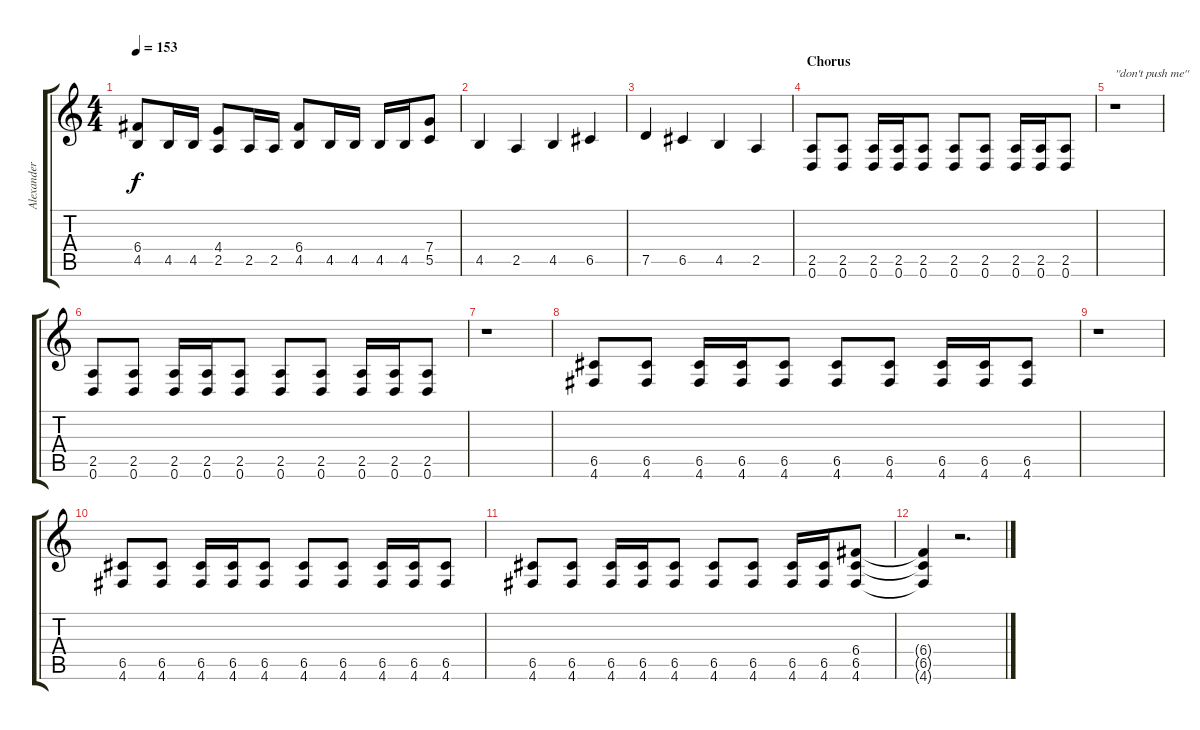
\track ("Alexander" "Alexander") {instrument distortionguitar}
\staff {score tabs}
\tuning (D4 A3 F3 C3 G2 D2) {hide}
\ts (4 4)
\tempo 153
\clef g2
\ks c
(6.4 4.5).8{dy f} 4.5.16 4.5.16 (4.4 2.5).8 2.5.16 2.5.16 (6.4 4.5).8 4.5.16 4.5.16 4.5.16 4.5.16 (7.4 5.5).8 |
4.5.4 2.5.4 4.5.4 6.5.4 |
7.5.4 6.5.4 4.5.4 2.5.4 |
\section ("" "Chorus")
(2.5 0.6).8 (2.5 0.6).8 (2.5 0.6).16 (2.5 0.6).16 (2.5 0.6).8 (2.5 0.6).8 (2.5 0.6).8 (2.5 0.6).16 (2.5 0.6).16 (2.5 0.6).8 |
r.1{txt "''don't push me''"} |
(2.5 0.6).8 (2.5 0.6).8 (2.5 0.6).16 (2.5 0.6).16 (2.5 0.6).8 (2.5 0.6).8 (2.5 0.6).8 (2.5 0.6).16 (2.5 0.6).16 (2.5 0.6).8 |
r.1 |
(6.5 4.6).8 (6.5 4.6).8 (6.5 4.6).16 (6.5 4.6).16 (6.5 4.6).8 (6.5 4.6).8 (6.5 4.6).8 (6.5 4.6).16 (6.5 4.6).16 (6.5 4.6).8 |
r.1 |
(6.5 4.6).8 (6.5 4.6).8 (6.5 4.6).16 (6.5 4.6).16 (6.5 4.6).8 (6.5 4.6).8 (6.5 4.6).8 (6.5 4.6).16 (6.5 4.6).16 (6.5 4.6).8 |
(6.5 4.6).8 (6.5 4.6).8 (6.5 4.6).16 (6.5 4.6).16 (6.5 4.6).8 (6.5 4.6).8 (6.5 4.6).8 (6.5 4.6).16 (6.5 4.6).16 (6.4 6.5 4.6).8 |
(6.4{t} 6.5{t} 4.6{t}).4 r.2{d}
